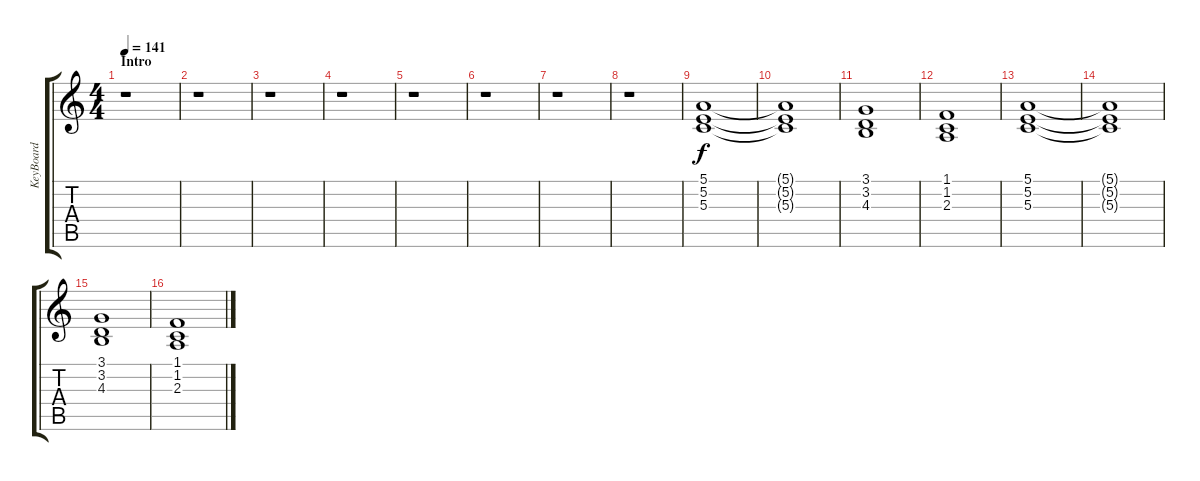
\track ("KeyBoard" "KeyBoard") {instrument stringensemble2}
\staff {score tabs}
\tuning (E4 B3 G3 D3 A2 E2) {hide}
\ts (4 4)
\section ("" "Intro")
\tempo 141
\clef g2
\ks c
r.1{dy f instrument stringensemble2} |
r.1 |
r.1 |
r.1 |
r.1 |
r.1 |
r.1 |
r.1 |
(5.1 5.2 5.3).1 |
(5.1{t} 5.2{t} 5.3{t}).1 |
(3.1 3.2 4.3).1 |
(1.1 1.2 2.3).1 |
(5.1 5.2 5.3).1 |
(5.1{t} 5.2{t} 5.3{t}).1 |
(3.1 3.2 4.3).1 |
(1.1 1.2 2.3).1
